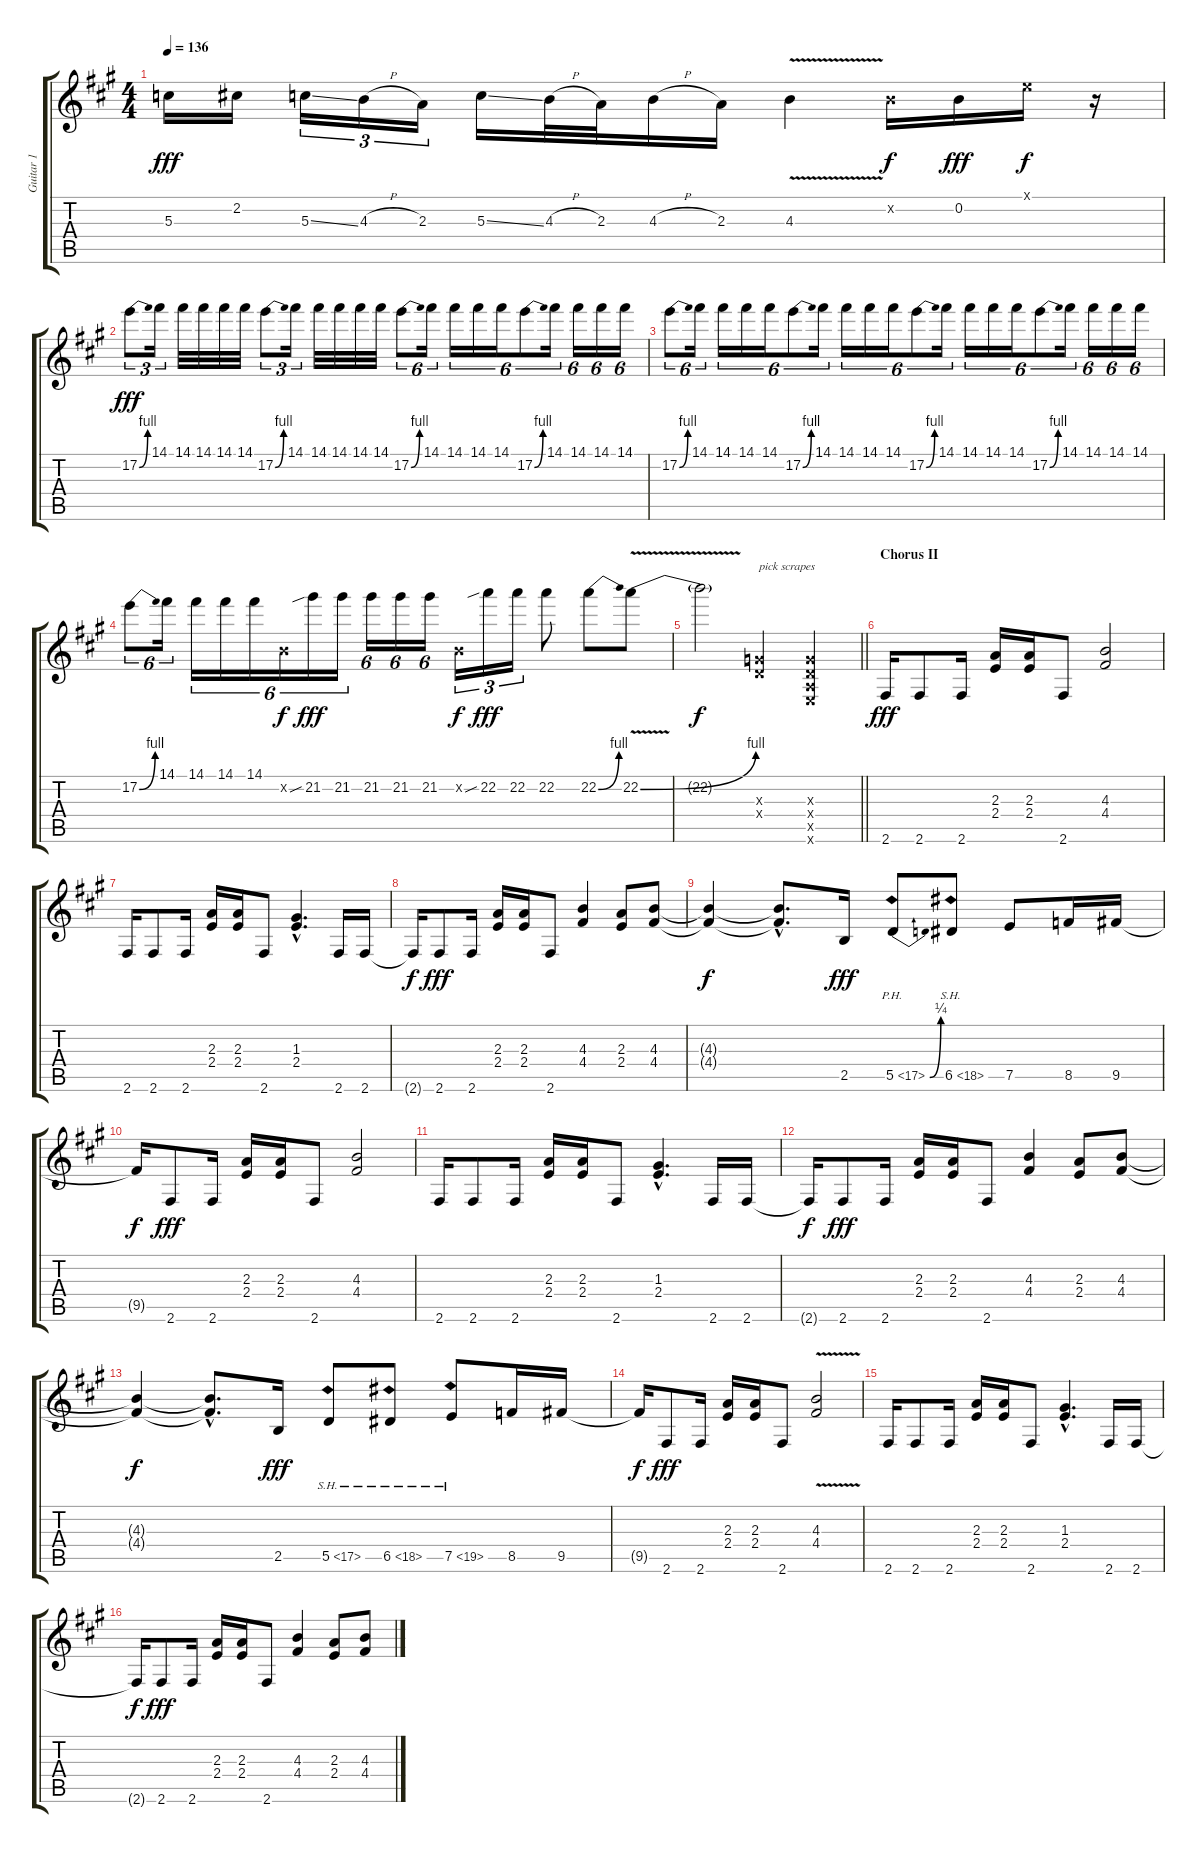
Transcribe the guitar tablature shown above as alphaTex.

\track ("Guitar 1" "Guitar 1") {instrument distortionguitar}
\staff {score tabs}
\tuning (E4 B3 G3 D3 A2 E2) {hide}
\ts (4 4)
\tempo 136
\clef g2
\ks a
5.3.16{dy fff} 2.2.16 5.3{ss}.16{tu (3 2)} 4.3{h}.16{tu (3 2)} 2.3.16{tu (3 2)} 5.3{ss}.16 4.3{h}.32 2.3.32 4.3{h}.16 2.3.16 4.3{v}.4 0.2{x}.16{dy f} 0.2.16{dy fff} 0.1{x}.16{dy f} r.16 |
17.2{be (bend 0 0 60 4)}.8{tu (3 2) dy fff} 14.1.16{tu (3 2)} 14.1.32 14.1.32 14.1.32 14.1.32 17.2{be (bend 0 0 60 4)}.8{tu (3 2)} 14.1.16{tu (3 2)} 14.1.32 14.1.32 14.1.32 14.1.32 17.2{be (bend 0 0 60 4)}.8{tu (6 4)} 14.1.16{tu (6 4)} 14.1.16{tu (6 4)} 14.1.16{tu (6 4)} 14.1.16{tu (6 4)} 17.2{be (bend 0 0 60 4)}.8{tu (6 4)} 14.1.16{tu (6 4)} 14.1.16{tu (6 4)} 14.1.16{tu (6 4)} 14.1.16{tu (6 4)} |
17.2{be (bend 0 0 60 4)}.8{tu (6 4)} 14.1.16{tu (6 4)} 14.1.16{tu (6 4)} 14.1.16{tu (6 4)} 14.1.16{tu (6 4)} 17.2{be (bend 0 0 60 4)}.8{tu (6 4)} 14.1.16{tu (6 4)} 14.1.16{tu (6 4)} 14.1.16{tu (6 4)} 14.1.16{tu (6 4)} 17.2{be (bend 0 0 60 4)}.8{tu (6 4)} 14.1.16{tu (6 4)} 14.1.16{tu (6 4)} 14.1.16{tu (6 4)} 14.1.16{tu (6 4)} 17.2{be (bend 0 0 60 4)}.8{tu (6 4)} 14.1.16{tu (6 4)} 14.1.16{tu (6 4)} 14.1.16{tu (6 4)} 14.1.16{tu (6 4)} |
17.2{be (bend 0 0 60 4)}.8{tu (6 4)} 14.1.16{tu (6 4)} 14.1.16{tu (6 4)} 14.1.16{tu (6 4)} 14.1.16{tu (6 4)} 0.2{x}.16{tu (6 4) dy f} 21.2{sib}.16{tu (6 4) dy fff} 21.2.16{tu (6 4)} 21.2.16{tu (6 4)} 21.2.16{tu (6 4)} 21.2.16{tu (6 4)} 0.2{x}.16{tu (3 2) dy f} 22.2{sib}.16{tu (3 2) dy fff} 22.2.16{tu (3 2)} 22.2.8 22.2{be (bend 0 0 60 4)}.8 22.2{be (bend 0 0 60 4) v}.8 |
\barLineRight lightlight
22.2{t}.2{dy f} (0.3{x} 0.4{x}).4{txt "pick scrapes"} (0.3{x} 0.4{x} 0.5{x} 0.6{x}).4 |
\section ("" "Chorus II")
2.6.16{dy fff} 2.6.8 2.6.16 (2.3 2.4).16 (2.3 2.4).16 2.6.8 (4.3 4.4).2 |
2.6.16 2.6.8 2.6.16 (2.3 2.4).16 (2.3 2.4).16 2.6.8 (1.3{hac} 2.4{hac}).4{d} 2.6.16 2.6.16 |
2.6{t}.16{dy f} 2.6.8{dy fff} 2.6.16 (2.3 2.4).16 (2.3 2.4).16 2.6.8 (4.3 4.4).4 (2.3 2.4).8 (4.3 4.4).8 |
(4.3{t} 4.4{t}).4{dy f} (4.3{hac t} 4.4{hac t}).8{d} 2.5.16{dy fff} 5.5{be (bend 0 0 60 1) ph 12}.8 6.5{sh 12}.8 7.5.8 8.5.16 9.5.16 |
9.5{t}.16{dy f} 2.6.8{dy fff} 2.6.16 (2.3 2.4).16 (2.3 2.4).16 2.6.8 (4.3 4.4).2 |
2.6.16 2.6.8 2.6.16 (2.3 2.4).16 (2.3 2.4).16 2.6.8 (1.3{hac} 2.4{hac}).4{d} 2.6.16 2.6.16 |
2.6{t}.16{dy f} 2.6.8{dy fff} 2.6.16 (2.3 2.4).16 (2.3 2.4).16 2.6.8 (4.3 4.4).4 (2.3 2.4).8 (4.3 4.4).8 |
(4.3{t} 4.4{t}).4{dy f} (4.3{hac t} 4.4{hac t}).8{d} 2.5.16{dy fff} 5.5{sh 12}.8 6.5{sh 12}.8 7.5{sh 12}.8 8.5.16 9.5.16 |
9.5{t}.16{dy f} 2.6.8{dy fff} 2.6.16 (2.3 2.4).16 (2.3 2.4).16 2.6.8 (4.3{v} 4.4{v}).2 |
2.6.16 2.6.8 2.6.16 (2.3 2.4).16 (2.3 2.4).16 2.6.8 (1.3{hac} 2.4{hac}).4{d} 2.6.16 2.6.16 |
2.6{t}.16{dy f} 2.6.8{dy fff} 2.6.16 (2.3 2.4).16 (2.3 2.4).16 2.6.8 (4.3 4.4).4 (2.3 2.4).8 (4.3 4.4).8
